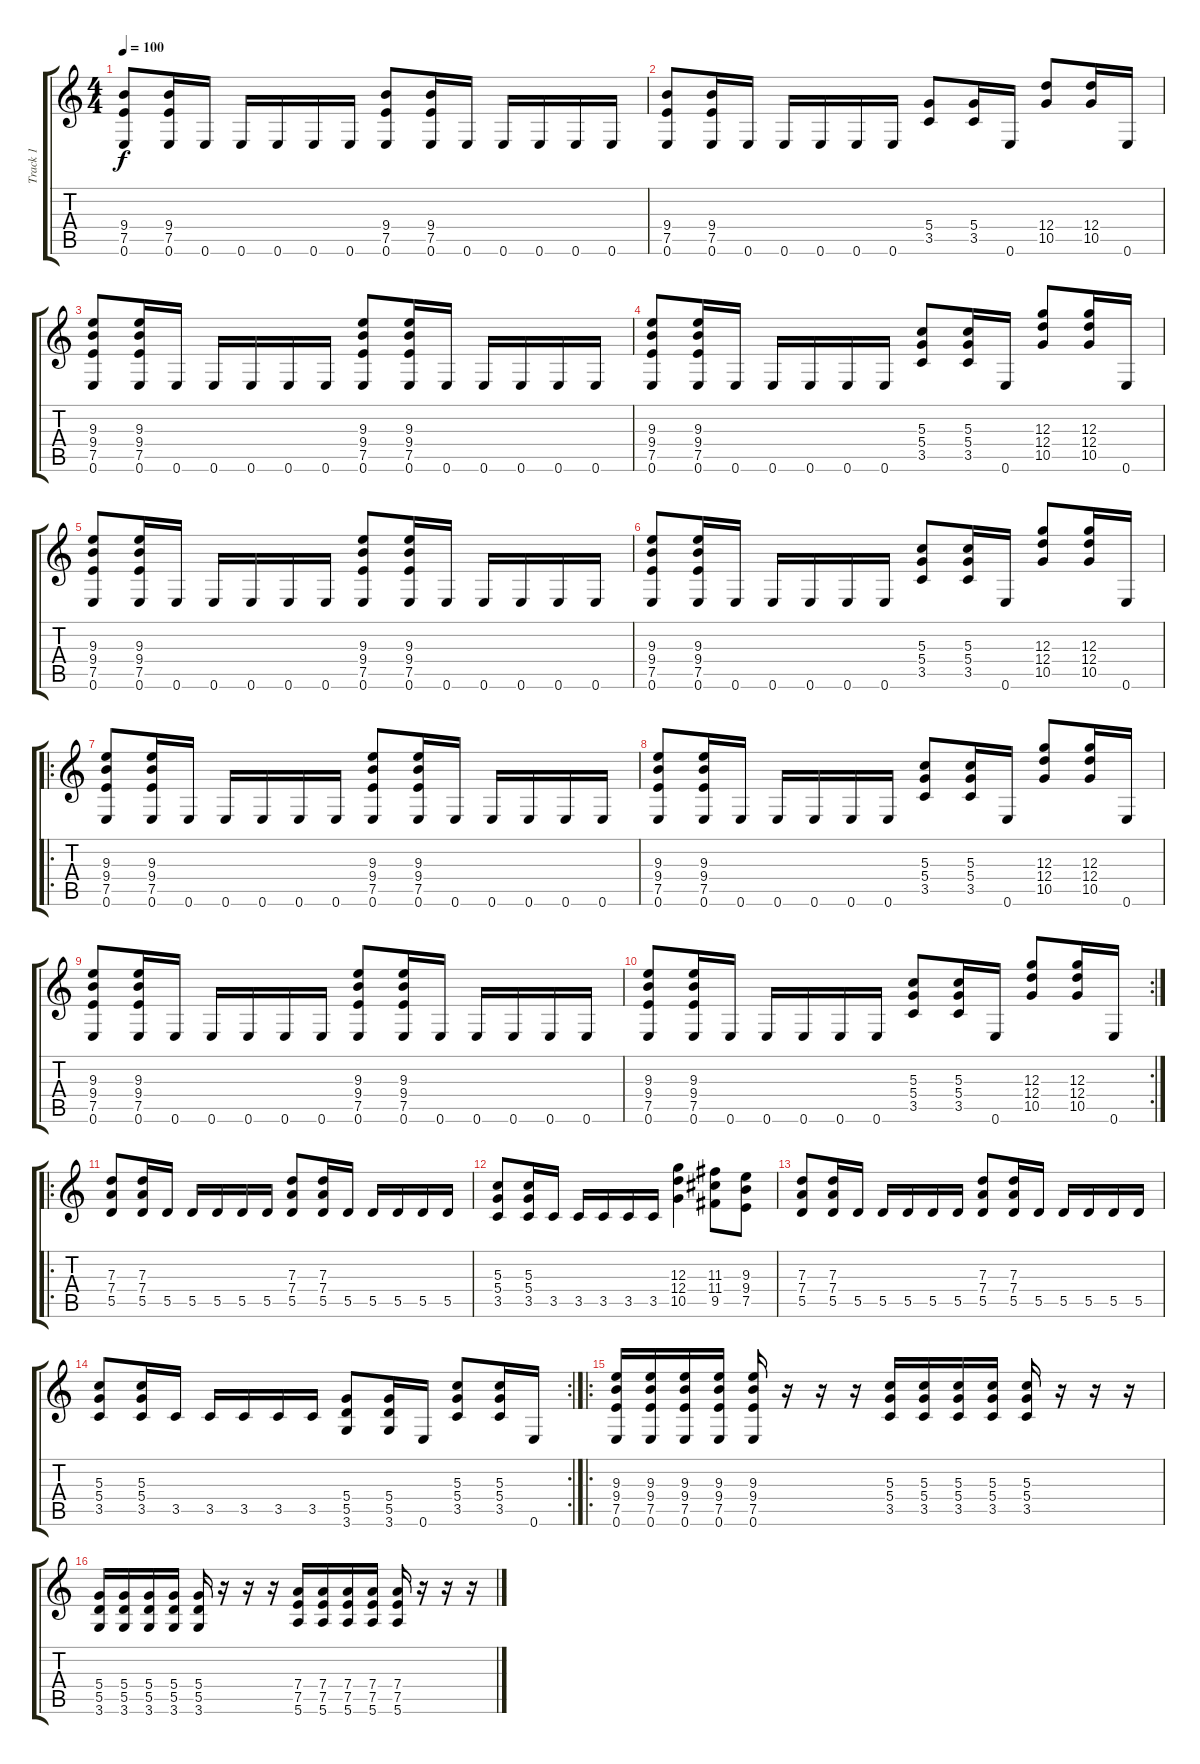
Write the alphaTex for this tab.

\track ("Track 1" "Track 1") {instrument distortionguitar}
\staff {score tabs}
\tuning (E4 B3 G3 D3 A2 E2) {hide}
\ts (4 4)
\tempo 100
\clef g2
\ks c
(9.4 7.5 0.6).8{dy f instrument distortionguitar} (9.4 7.5 0.6).16 0.6.16 0.6.16 0.6.16 0.6.16 0.6.16 (9.4 7.5 0.6).8 (9.4 7.5 0.6).16 0.6.16 0.6.16 0.6.16 0.6.16 0.6.16 |
(9.4 7.5 0.6).8 (9.4 7.5 0.6).16 0.6.16 0.6.16 0.6.16 0.6.16 0.6.16 (5.4 3.5).8 (5.4 3.5).16 0.6.16 (12.4 10.5).8 (12.4 10.5).16 0.6.16 |
(9.3 9.4 7.5 0.6).8 (9.3 9.4 7.5 0.6).16 0.6.16 0.6.16 0.6.16 0.6.16 0.6.16 (9.3 9.4 7.5 0.6).8 (9.3 9.4 7.5 0.6).16 0.6.16 0.6.16 0.6.16 0.6.16 0.6.16 |
(9.3 9.4 7.5 0.6).8 (9.3 9.4 7.5 0.6).16 0.6.16 0.6.16 0.6.16 0.6.16 0.6.16 (5.3 5.4 3.5).8 (5.3 5.4 3.5).16 0.6.16 (12.3 12.4 10.5).8 (12.3 12.4 10.5).16 0.6.16 |
(9.3 9.4 7.5 0.6).8 (9.3 9.4 7.5 0.6).16 0.6.16 0.6.16 0.6.16 0.6.16 0.6.16 (9.3 9.4 7.5 0.6).8 (9.3 9.4 7.5 0.6).16 0.6.16 0.6.16 0.6.16 0.6.16 0.6.16 |
(9.3 9.4 7.5 0.6).8 (9.3 9.4 7.5 0.6).16 0.6.16 0.6.16 0.6.16 0.6.16 0.6.16 (5.3 5.4 3.5).8 (5.3 5.4 3.5).16 0.6.16 (12.3 12.4 10.5).8 (12.3 12.4 10.5).16 0.6.16 |
\ro
(9.3 9.4 7.5 0.6).8 (9.3 9.4 7.5 0.6).16 0.6.16 0.6.16 0.6.16 0.6.16 0.6.16 (9.3 9.4 7.5 0.6).8 (9.3 9.4 7.5 0.6).16 0.6.16 0.6.16 0.6.16 0.6.16 0.6.16 |
(9.3 9.4 7.5 0.6).8 (9.3 9.4 7.5 0.6).16 0.6.16 0.6.16 0.6.16 0.6.16 0.6.16 (5.3 5.4 3.5).8 (5.3 5.4 3.5).16 0.6.16 (12.3 12.4 10.5).8 (12.3 12.4 10.5).16 0.6.16 |
(9.3 9.4 7.5 0.6).8 (9.3 9.4 7.5 0.6).16 0.6.16 0.6.16 0.6.16 0.6.16 0.6.16 (9.3 9.4 7.5 0.6).8 (9.3 9.4 7.5 0.6).16 0.6.16 0.6.16 0.6.16 0.6.16 0.6.16 |
\rc 2
(9.3 9.4 7.5 0.6).8 (9.3 9.4 7.5 0.6).16 0.6.16 0.6.16 0.6.16 0.6.16 0.6.16 (5.3 5.4 3.5).8 (5.3 5.4 3.5).16 0.6.16 (12.3 12.4 10.5).8 (12.3 12.4 10.5).16 0.6.16 |
\ro
(7.3 7.4 5.5).8 (7.3 7.4 5.5).16 5.5.16 5.5.16 5.5.16 5.5.16 5.5.16 (7.3 7.4 5.5).8 (7.3 7.4 5.5).16 5.5.16 5.5.16 5.5.16 5.5.16 5.5.16 |
(5.3 5.4 3.5).8 (5.3 5.4 3.5).16 3.5.16 3.5.16 3.5.16 3.5.16 3.5.16 (12.3 12.4 10.5).4 (11.3 11.4 9.5).8 (9.3 9.4 7.5).8 |
(7.3 7.4 5.5).8 (7.3 7.4 5.5).16 5.5.16 5.5.16 5.5.16 5.5.16 5.5.16 (7.3 7.4 5.5).8 (7.3 7.4 5.5).16 5.5.16 5.5.16 5.5.16 5.5.16 5.5.16 |
\rc 2
(5.3 5.4 3.5).8 (5.3 5.4 3.5).16 3.5.16 3.5.16 3.5.16 3.5.16 3.5.16 (5.4 5.5 3.6).8 (5.4 5.5 3.6).16 0.6.16 (5.3 5.4 3.5).8 (5.3 5.4 3.5).16 0.6.16 |
\ro
(9.3 9.4 7.5 0.6).16 (9.3 9.4 7.5 0.6).16 (9.3 9.4 7.5 0.6).16 (9.3 9.4 7.5 0.6).16 (9.3 9.4 7.5 0.6).16 r.16 r.16 r.16 (5.3 5.4 3.5).16 (5.3 5.4 3.5).16 (5.3 5.4 3.5).16 (5.3 5.4 3.5).16 (5.3 5.4 3.5).16 r.16 r.16 r.16 |
(5.4 5.5 3.6).16 (5.4 5.5 3.6).16 (5.4 5.5 3.6).16 (5.4 5.5 3.6).16 (5.4 5.5 3.6).16 r.16 r.16 r.16 (7.4 7.5 5.6).16 (7.4 7.5 5.6).16 (7.4 7.5 5.6).16 (7.4 7.5 5.6).16 (7.4 7.5 5.6).16 r.16 r.16 r.16
